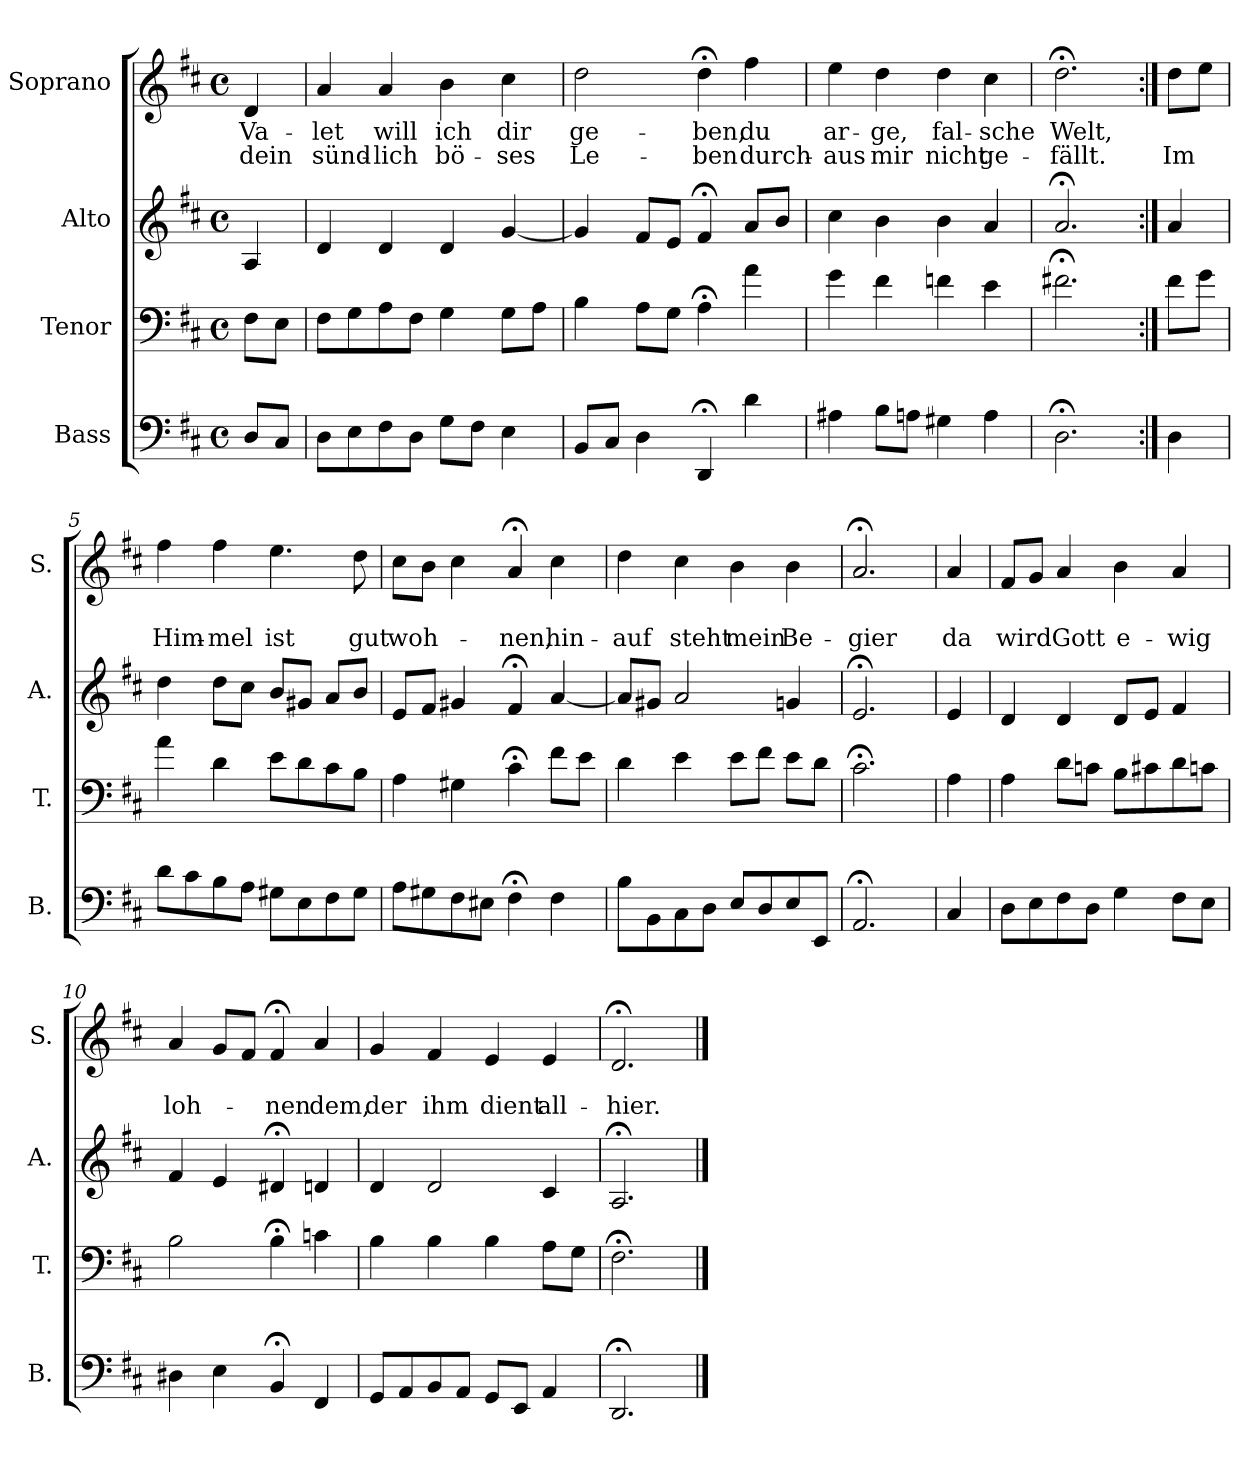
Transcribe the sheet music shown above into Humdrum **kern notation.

**kern	**kern	**kern	**kern	**text	**text
*part4	*part3	*part2	*part1	*part1	*part1
*staff4	*staff3	*staff2	*staff1	*staff1	*staff1
*I"Bass	*I"Tenor	*I"Alto	*I"Soprano	*	*
*I'B.	*I'T.	*I'A.	*I'S.	*	*
*clefF4	*clefF4	*clefG2	*clefG2	*	*
*k[f#c#]	*k[f#c#]	*k[f#c#]	*k[f#c#]	*	*
*D:	*D:	*D:	*D:	*	*
*M4/4	*M4/4	*M4/4	*M4/4	*	*
*met(c)	*met(c)	*met(c)	*met(c)	*	*
=	=	=	=	=	=
8D/L	8F#\L	4A/	4d/	Va-	dein
8C#/J	8E\J	.	.	.	.
=1	=1	=1	=1	=1	=1
8D\L	8F#\L	4d/	4a/	-let	sünd-
8E\	8G\	.	.	.	.
8F#\	8A\	4d/	4a/	will	-lich
8D\J	8F#\J	.	.	.	.
8G\L	4G\	4d/	4b\	ich	bö-
8F#\J	.	.	.	.	.
4E\	8G\L	[4g/	4cc#\	dir	-ses
.	8A\J	.	.	.	.
=2	=2	=2	=2	=2	=2
8BB/L	4B\	4g/]	2dd\	ge-	Le-
8C#/J	.	.	.	.	.
4D\	8A\L	8f#/L	.	.	.
.	8G\J	8e/J	.	.	.
4DD;</	4A;<\	4f#;</	4dd;<\	-ben,	-ben
4d\	4a\	8a/L	4ff#\	du	durch-
.	.	8b/J	.	.	.
=3	=3	=3	=3	=3	=3
4A#X\	4g\	4cc#\	4ee\	ar-	-aus
8B\L	4f#\	4b\	4dd\	-ge,	mir
8An\J	.	.	.	.	.
4G#X\	4fn\	4b\	4dd\	fal-	nicht
4A\	4e\	4a/	4cc#\	-sche	ge-
=4	=4	=4	=4	=4	=4
2.D;<\	2.f#X;<\	2.a;</	2.dd;<\	Welt,	-fällt.
!!LO:LB:g=z
=4a:|!	=4a:|!	=4a:|!	=4a:|!	=4a:|!	=4a:|!
4D\	8f#\L	4a/	8dd\L	.	Im
.	8g\J	.	8ee\J	.	.
=5	=5	=5	=5	=5	=5
8d\L	4a\	4dd\	4ff#\	.	Him-
8c#\	.	.	.	.	.
8B\	4d\	8dd\L	4ff#\	.	-mel
8A\J	.	8cc#\J	.	.	.
8G#X\L	8e\L	8b/L	4.ee\	.	ist
8E\	8d\	8g#X/J	.	.	.
8F#\	8c#\	8a/L	.	.	.
8G#\J	8B\J	8b/J	8dd\	.	gut
=6	=6	=6	=6	=6	=6
8A\L	4A\	8e/L	8cc#\L	.	woh-
8G#X\	.	8f#/J	8b\J	.	.
8F#\	4G#X\	4g#X/	4cc#\	.	.
8E#X\J	.	.	.	.	.
4F#;<\	4c#;<\	4f#;</	4a;</	.	-nen,
4F#\	8f#\L	[4a/	4cc#\	.	hin-
.	8e\J	.	.	.	.
=7	=7	=7	=7	=7	=7
8B\L	4d\	8a/L]	4dd\	.	-auf
8BB\	.	8g#X/J	.	.	.
8C#\	4e\	2a/	4cc#\	.	steht
8D\J	.	.	.	.	.
8E/L	8e\L	.	4b\	.	mein
8D/	8f#\J	.	.	.	.
8E/	8e\L	4gn/	4b\	.	Be-
8EE/J	8d\J	.	.	.	.
=8	=8	=8	=8	=8	=8
2.AA;</	2.c#;<\	2.e;</	2.a;</	.	-gier
!!LO:PB:g=z
=8a	=8a	=8a	=8a	=8a	=8a
4C#/	4A\	4e/	4a/	.	da
=9	=9	=9	=9	=9	=9
8D\L	4A\	4d/	8f#/L	.	wird
8E\	.	.	8g/J	.	.
8F#\	8d\L	4d/	4a/	.	Gott
8D\J	8cn\J	.	.	.	.
4G\	8B\L	8d/L	4b\	.	e-
.	8c#X\	8e/J	.	.	.
8F#\L	8d\	4f#/	4a/	.	-wig
8E\J	8cn\J	.	.	.	.
=10	=10	=10	=10	=10	=10
4D#X\	2B\	4f#/	4a/	.	loh-
4E\	.	4e/	8g/L	.	.
.	.	.	8f#/J	.	.
4BB;</	4B;<\	4d#X;</	4f#;</	.	-nen
4FF#/	4cn\	4dn/	4a/	.	dem,
=11	=11	=11	=11	=11	=11
8GG/L	4B\	4d/	4g/	.	der
8AA/	.	.	.	.	.
8BB/	4B\	2d/	4f#/	.	ihm
8AA/J	.	.	.	.	.
8GG/L	4B\	.	4e/	.	dient
8EE/J	.	.	.	.	.
4AA/	8A\L	4c#/	4e/	.	all-
.	8G\J	.	.	.	.
=12	=12	=12	=12	=12	=12
2.DD;</	2.F#;<\	2.A;</	2.d;</	.	-hier.
==	==	==	==	==	==
*-	*-	*-	*-	*-	*-
